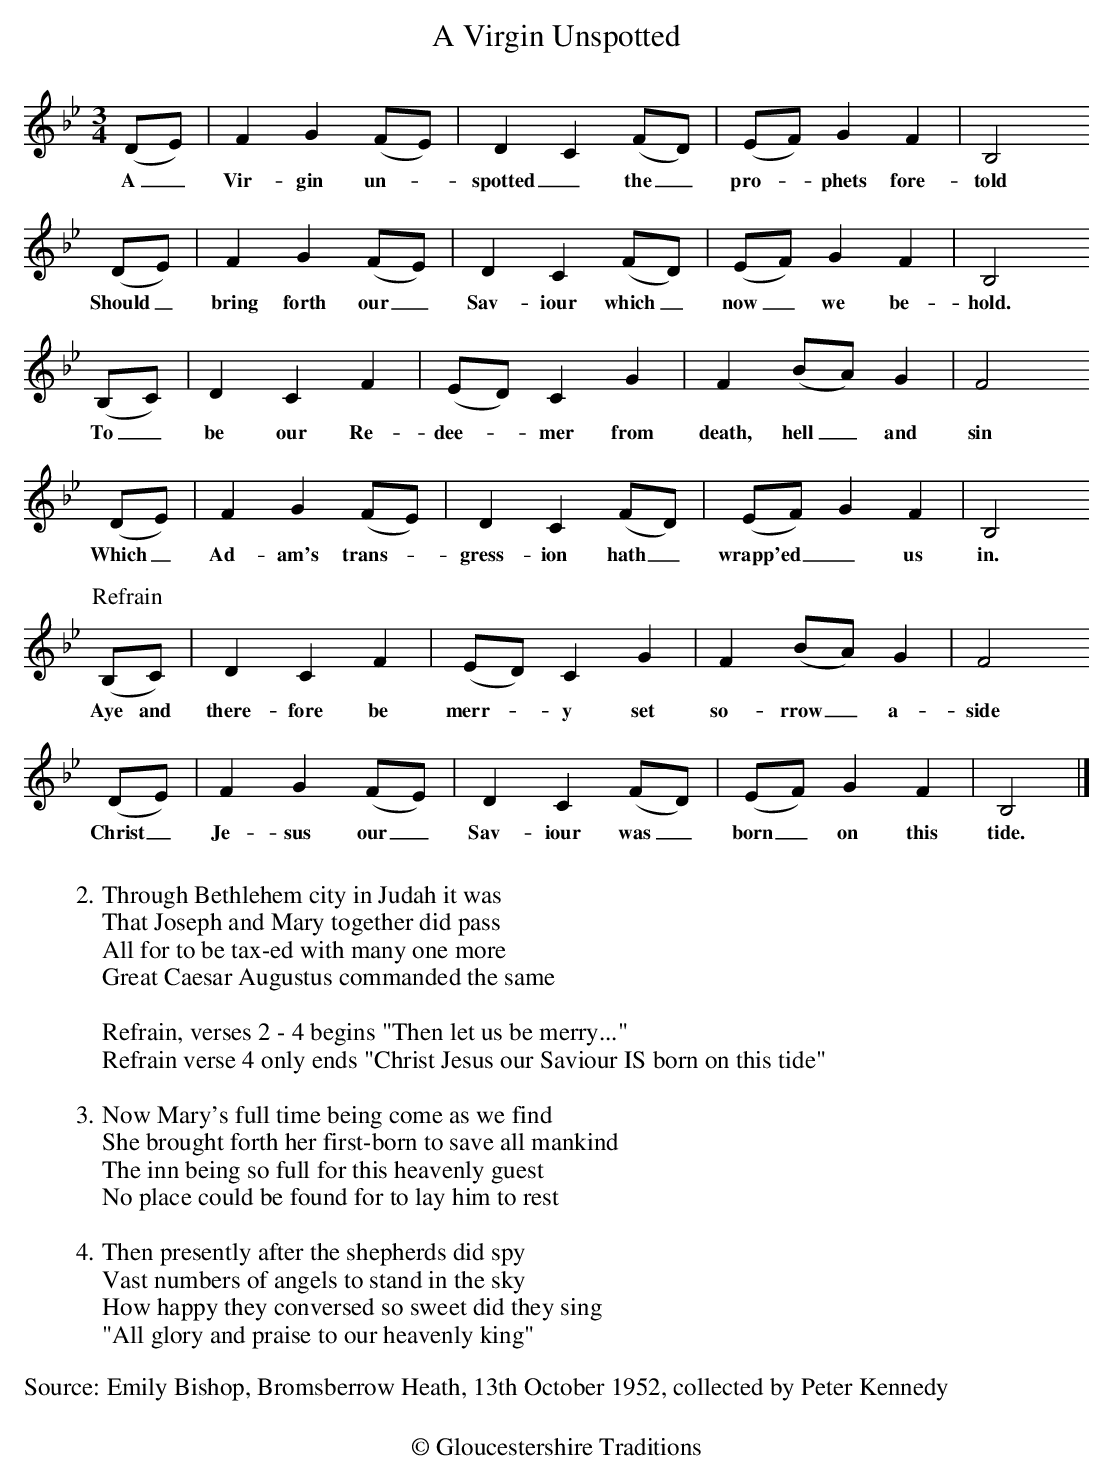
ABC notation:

X:1
T: A Virgin Unspotted
M: 3/4
L: 1/4
K: Bb
(D/2E/2) | FG(F/2E/2) | DC(F/2D/2) | (E/2F/2)GF | B,2
w:A_ Vir-gin un--spotted_ the_pro--phets fore-told
(D/2E/2) | FG(F/2E/2) | DC(F/2D/2) | (E/2F/2)GF | B,2
w:Should_ bring forth our_ Sav-iour which_now_we be-hold.
(B,/2C/2) | DCF | (E/2D/2)CG | F(B/2A/2)G | F2
w:To _ be our Re-dee--mer from death, hell_ and sin
(D/2E/2) | FG(F/2E/2) | DC(F/2D/2) | (E/2F/2)GF | B,2
w:Which_ Ad-am's trans--gress-ion hath_wrapp'ed__ us in.
%%text
[P:Refrain](B,/2C/2) | DCF | (E/2D/2)CG | F(B/2A/2)G | F2
w:Aye and there-fore be merr--y set so-rrow_ a-side
(D/2E/2) | FG(F/2E/2) | DC(F/2D/2) | (E/2F/2)GF | B,2|]
w:Christ_ Je-sus our_ Sav-iour was_ born_on this tide.
%%text
%%text
%%text
W:2.Through Bethlehem city in Judah it was
W:That Joseph and Mary together did pass
W:All for to be tax-ed with many one more
W:Great Caesar Augustus commanded the same
W:
W:Refrain, verses 2 - 4 begins "Then let us be merry..."
W:Refrain verse 4 only ends "Christ Jesus our Saviour IS born on this tide"
W:
W:3.Now Mary's full time being come as we find
W:She brought forth her first-born to save all mankind
W:The inn being so full for this heavenly guest
W:No place could be found for to lay him to rest
W:
W:4.Then presently after the shepherds did spy
W:Vast numbers of angels to stand in the sky
W:How happy they conversed so sweet did they sing
W:"All glory and praise to our heavenly king"
